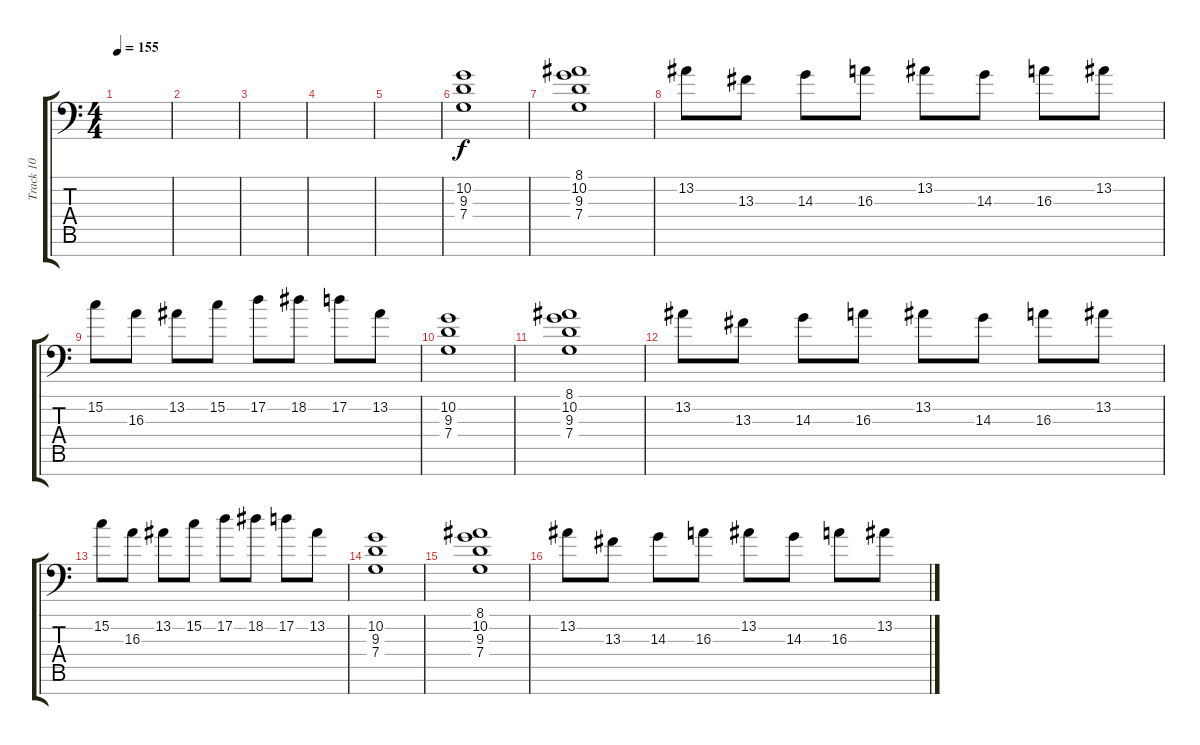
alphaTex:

\track ("Track 10" "Track 10") {instrument pad4choir}
\staff {score tabs}
\tuning (D4 A3 F3 C3 G2 D2 G1) {hide}
\ts (4 4)
\tempo 155
\clef f4
\ks c
|
|
|
|
|
(10.2 9.3 7.4).1{volume 7} |
(8.1 10.2 9.3 7.4).1 |
13.2.8 13.3.8 14.3.8 16.3.8 13.2.8 14.3.8 16.3.8 13.2.8 |
15.2.8 16.3.8 13.2.8 15.2.8 17.2.8 18.2.8 17.2.8 13.2.8 |
(10.2 9.3 7.4).1 |
(8.1 10.2 9.3 7.4).1 |
13.2.8 13.3.8 14.3.8 16.3.8 13.2.8 14.3.8 16.3.8 13.2.8 |
15.2.8 16.3.8 13.2.8 15.2.8 17.2.8 18.2.8 17.2.8 13.2.8 |
(10.2 9.3 7.4).1 |
(8.1 10.2 9.3 7.4).1 |
13.2.8 13.3.8 14.3.8 16.3.8 13.2.8 14.3.8 16.3.8 13.2.8
